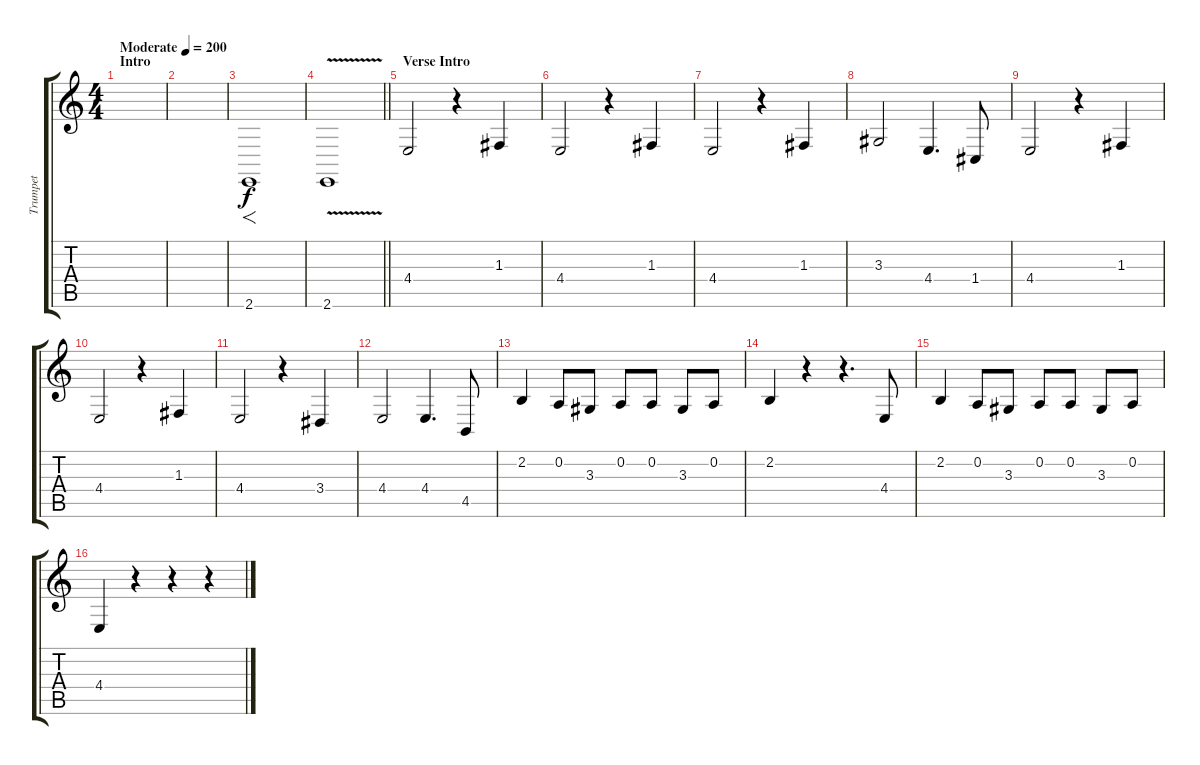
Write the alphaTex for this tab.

\track ("Trumpet" "Trumpet") {instrument trumpet}
\staff {score tabs}
\tuning (D4 A3 F3 C3 G2 D2) {hide}
\ts (4 4)
\section ("" "Intro")
\tempo (200 "Moderate")
\clef g2
\ks c
|
|
2.6.1{f} |
\barLineRight lightlight
2.6{v}.1 |
\section ("" "Verse Intro")
4.4.2 r.4 1.3.4 |
4.4.2 r.4 1.3.4 |
4.4.2 r.4 1.3.4 |
3.3.2 4.4.4{d} 1.4.8 |
4.4.2 r.4 1.3.4 |
4.4.2 r.4 1.3.4 |
4.4.2 r.4 3.4.4 |
4.4.2 4.4.4{d} 4.5.8 |
2.2.4 0.2.8 3.3.8 0.2.8 0.2.8 3.3.8 0.2.8 |
2.2.4 r.4 r.4{d} 4.4.8 |
2.2.4 0.2.8 3.3.8 0.2.8 0.2.8 3.3.8 0.2.8 |
4.4.4 r.4 r.4 r.4
